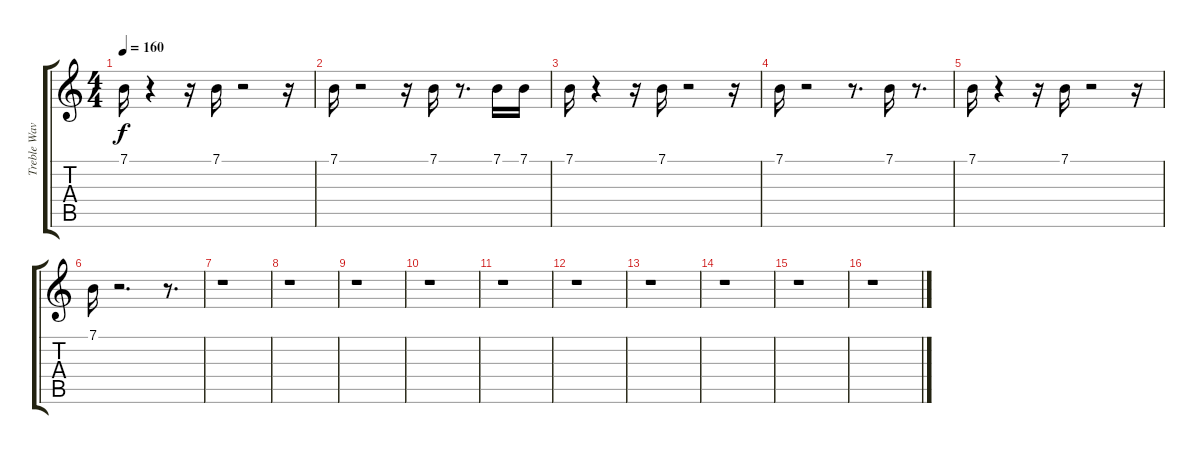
\track ("Treble Waveform" "Treble Wav") {instrument lead1square}
\staff {score tabs}
\tuning (E4 B3 G3 D3 A2 E2) {hide}
\ts (4 4)
\tempo 160
\clef g2
\ks c
7.1.16{dy f} r.4 r.16 7.1.16 r.2 r.16 |
7.1.16 r.2 r.16 7.1.16 r.8{d} 7.1.16 7.1.16 |
7.1.16 r.4 r.16 7.1.16 r.2 r.16 |
7.1.16 r.2 r.8{d} 7.1.16 r.8{d} |
7.1.16 r.4 r.16 7.1.16 r.2 r.16 |
7.1.16 r.2{d} r.8{d} |
r.1 |
r.1 |
r.1 |
r.1 |
r.1 |
r.1 |
r.1 |
r.1 |
r.1 |
r.1
